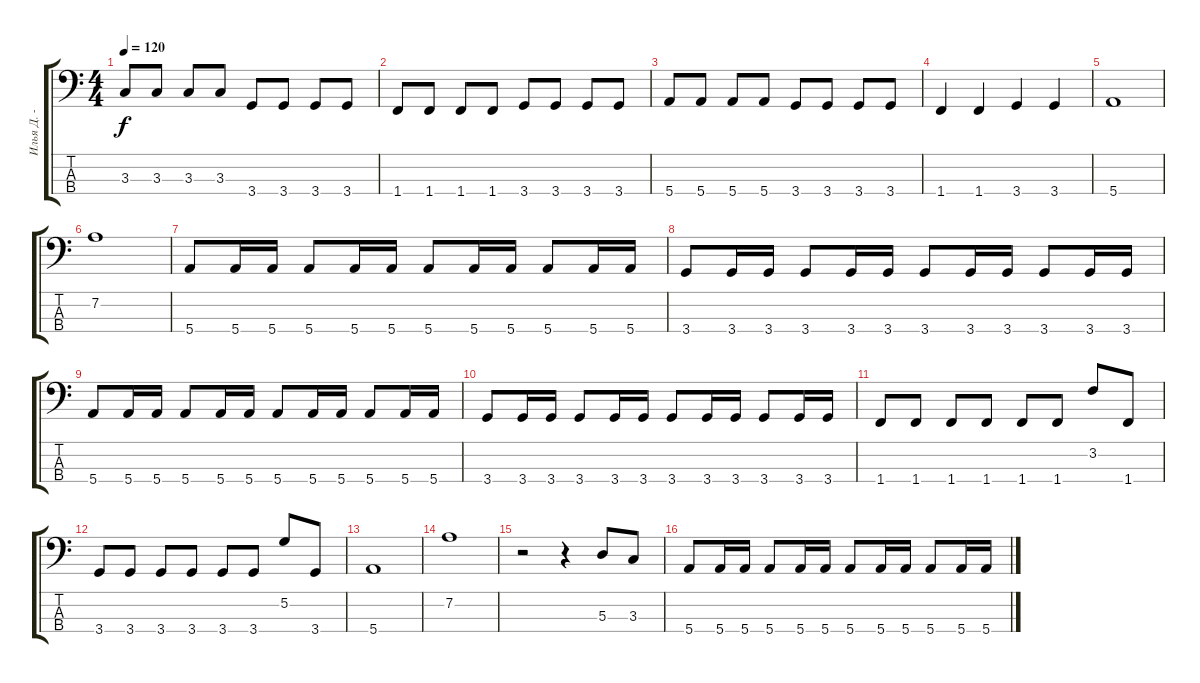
\track ("Илья Д. - басист" "Илья Д. - ") {instrument electricbassfinger}
\staff {score tabs}
\tuning (G2 D2 A1 E1) {hide}
\ts (4 4)
\tempo 120
\clef f4
\ks c
3.3.8{dy f} 3.3.8 3.3.8 3.3.8 3.4.8 3.4.8 3.4.8 3.4.8 |
1.4.8 1.4.8 1.4.8 1.4.8 3.4.8 3.4.8 3.4.8 3.4.8 |
5.4.8 5.4.8 5.4.8 5.4.8 3.4.8 3.4.8 3.4.8 3.4.8 |
1.4.4 1.4.4 3.4.4 3.4.4 |
5.4.1 |
7.2.1 |
5.4.8 5.4.16 5.4.16 5.4.8 5.4.16 5.4.16 5.4.8 5.4.16 5.4.16 5.4.8 5.4.16 5.4.16 |
3.4.8 3.4.16 3.4.16 3.4.8 3.4.16 3.4.16 3.4.8 3.4.16 3.4.16 3.4.8 3.4.16 3.4.16 |
5.4.8 5.4.16 5.4.16 5.4.8 5.4.16 5.4.16 5.4.8 5.4.16 5.4.16 5.4.8 5.4.16 5.4.16 |
3.4.8 3.4.16 3.4.16 3.4.8 3.4.16 3.4.16 3.4.8 3.4.16 3.4.16 3.4.8 3.4.16 3.4.16 |
1.4.8 1.4.8 1.4.8 1.4.8 1.4.8 1.4.8 3.2.8 1.4.8 |
3.4.8 3.4.8 3.4.8 3.4.8 3.4.8 3.4.8 5.2.8 3.4.8 |
5.4.1 |
7.2.1 |
r.2 r.4 5.3.8 3.3.8 |
5.4.8 5.4.16 5.4.16 5.4.8 5.4.16 5.4.16 5.4.8 5.4.16 5.4.16 5.4.8 5.4.16 5.4.16
